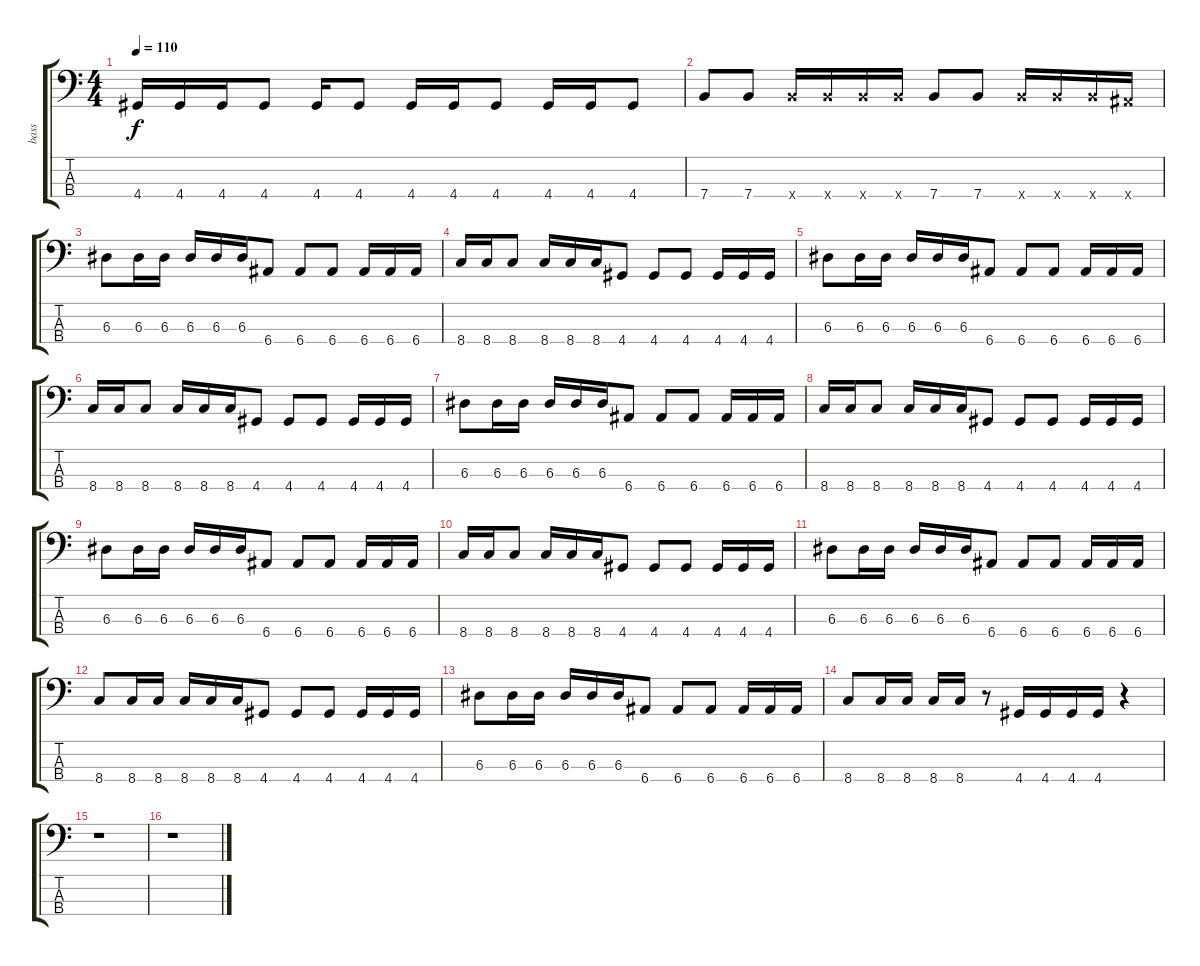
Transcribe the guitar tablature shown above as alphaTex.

\track ("bass" "bass") {instrument electricbasspick}
\staff {score tabs}
\tuning (G2 D2 A1 E1) {hide}
\ts (4 4)
\tempo 110
\clef f4
\ks c
4.4.16{dy f} 4.4.16 4.4.16 4.4.8 4.4.16 4.4.8 4.4.16 4.4.16 4.4.8 4.4.16 4.4.16 4.4.8 |
7.4.8 7.4.8 7.4{x}.16 7.4{x}.16 7.4{x}.16 7.4{x}.16 7.4.8 7.4.8 7.4{x}.16 7.4{x}.16 7.4{x}.16 6.4{x}.16 |
6.3.8 6.3.16 6.3.16 6.3.16 6.3.16 6.3.16 6.4.8 6.4.8 6.4.8 6.4.16 6.4.16 6.4.16 |
8.4.16 8.4.16 8.4.8 8.4.16 8.4.16 8.4.16 4.4.8 4.4.8 4.4.8 4.4.16 4.4.16 4.4.16 |
6.3.8 6.3.16 6.3.16 6.3.16 6.3.16 6.3.16 6.4.8 6.4.8 6.4.8 6.4.16 6.4.16 6.4.16 |
8.4.16 8.4.16 8.4.8 8.4.16 8.4.16 8.4.16 4.4.8 4.4.8 4.4.8 4.4.16 4.4.16 4.4.16 |
6.3.8 6.3.16 6.3.16 6.3.16 6.3.16 6.3.16 6.4.8 6.4.8 6.4.8 6.4.16 6.4.16 6.4.16 |
8.4.16 8.4.16 8.4.8 8.4.16 8.4.16 8.4.16 4.4.8 4.4.8 4.4.8 4.4.16 4.4.16 4.4.16 |
6.3.8 6.3.16 6.3.16 6.3.16 6.3.16 6.3.16 6.4.8 6.4.8 6.4.8 6.4.16 6.4.16 6.4.16 |
8.4.16 8.4.16 8.4.8 8.4.16 8.4.16 8.4.16 4.4.8 4.4.8 4.4.8 4.4.16 4.4.16 4.4.16 |
6.3.8 6.3.16 6.3.16 6.3.16 6.3.16 6.3.16 6.4.8 6.4.8 6.4.8 6.4.16 6.4.16 6.4.16 |
8.4.8 8.4.16 8.4.16 8.4.16 8.4.16 8.4.16 4.4.8 4.4.8 4.4.8 4.4.16 4.4.16 4.4.16 |
6.3.8 6.3.16 6.3.16 6.3.16 6.3.16 6.3.16 6.4.8 6.4.8 6.4.8 6.4.16 6.4.16 6.4.16 |
8.4.8 8.4.16 8.4.16 8.4.16 8.4.16 r.8 4.4.16 4.4.16 4.4.16 4.4.16 r.4 |
r.1 |
r.1
